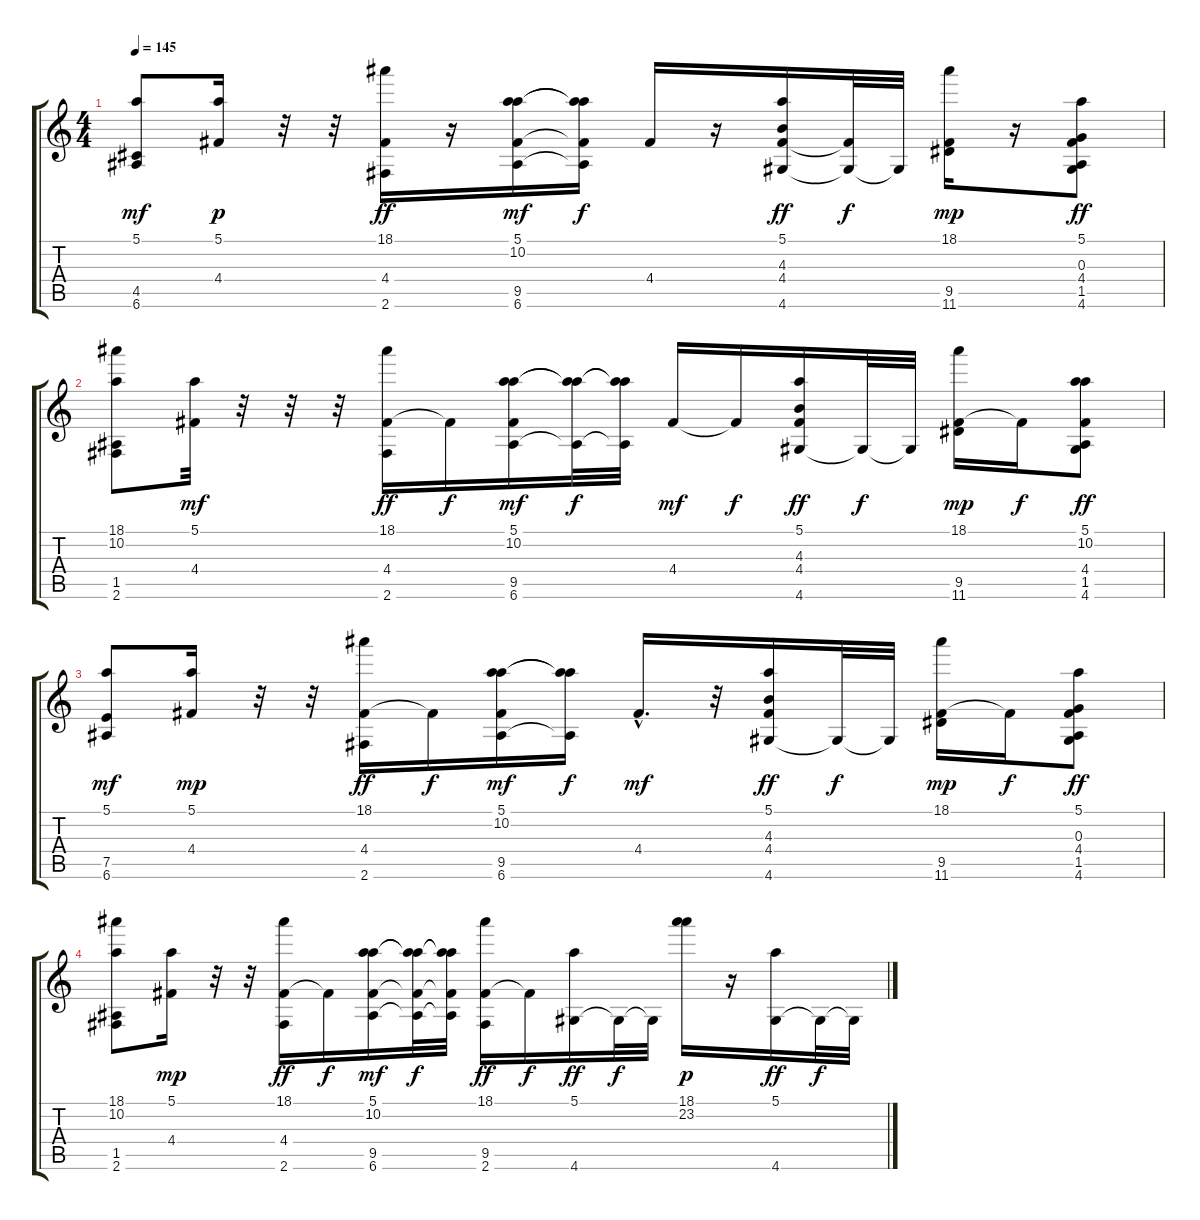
\track "" {instrument acousticguitarsteel}
\staff {score tabs}
\tuning (E4 B3 G3 D3 A2 E2) {hide}
\ts (4 4)
\tempo 145
\clef g2
\ks c
(5.1 4.5 6.6).8{dy mf instrument acousticguitarsteel} (5.1 4.4).16{dy p} r.32 r.32 (18.1 4.4 2.6).16{dy ff} r.16 (5.1 10.2 9.5 6.6).16{dy mf} (5.1{t} 10.2{t} 9.5{t} 6.6{t}).16{dy f} 4.4.16 r.16 (5.1 4.3 4.4 4.6).16{dy ff} (4.4{t} 4.6{t}).32{dy f} 4.6{t}.32 (18.1 9.5 11.6).16{dy mp} r.16 (5.1 0.3 4.4 1.5 4.6).8{dy ff} |
(18.1 10.2 1.5 2.6).8 (5.1 4.4).32{dy mf} r.32 r.32 r.32 (18.1 4.4 2.6).16{dy ff} 4.4{t}.16{dy f} (5.1 10.2 9.5 6.6).16{dy mf} (5.1{t} 10.2{t} 6.6{t}).32{dy f} (5.1{t} 10.2{t} 6.6{t}).32 4.4.16{dy mf} 4.4{t}.16{dy f} (5.1 4.3 4.4 4.6).16{dy ff} 4.6{t}.32{dy f} 4.6{t}.32 (18.1 9.5 11.6).16{dy mp} 9.5{t}.16{dy f} (5.1 10.2 4.4 1.5 4.6).8{dy ff} |
(5.1 7.5 6.6).8{dy mf} (5.1 4.4).16{dy mp} r.32 r.32 (18.1 4.4 2.6).16{dy ff} 4.4{t}.16{dy f} (5.1 10.2 9.5 6.6).16{dy mf} (5.1{t} 10.2{t} 6.6{t}).16{dy f} 4.4{hac}.16{d dy mf} r.32 (5.1 4.3 4.4 4.6).16{dy ff} 4.6{t}.32{dy f} 4.6{t}.32 (18.1 9.5 11.6).16{dy mp} 9.5{t}.16{dy f} (5.1 0.3 4.4 1.5 4.6).8{dy ff} |
(18.1 10.2 1.5 2.6).8 (5.1 4.4).16{dy mp} r.32 r.32 (18.1 4.4 2.6).16{dy ff} 4.4{t}.16{dy f} (5.1 10.2 9.5 6.6).16{dy mf} (5.1{t} 10.2{t} 9.5{t} 6.6{t}).32{dy f} (5.1{t} 10.2{t} 9.5{t} 6.6{t}).32 (18.1 9.5 2.6).16{dy ff} 9.5{t}.16{dy f} (5.1 4.6).16{dy ff} 4.6{t}.32{dy f} 4.6{t}.32 (18.1 23.2).16{dy p} r.16 (5.1 4.6).16{dy ff} 4.6{t}.32{dy f} 4.6{t}.32
